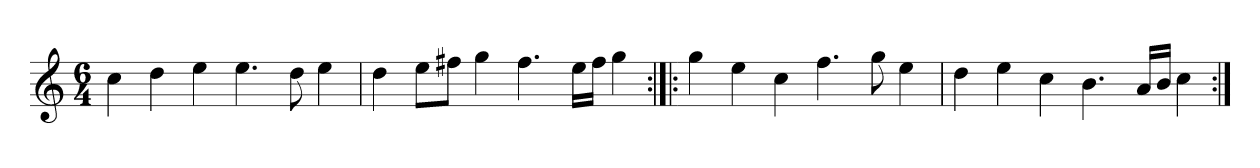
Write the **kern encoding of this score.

**kern
*part1
*staff1
*clefG2
*k[]
*C:
*M6/4
*MM120
=1
4cc
4dd
4ee
4.ee
8dd
4ee
=2
4dd
8ee\L
8ff#X\J
4gg
4.ff#
16ee\LL
16ff#\JJ
4gg
=3:|!|:
4gg
4ee
4cc
4.ff
8gg
4ee
=4
4dd
4ee
4cc
4.b
16a/LL
16b/JJ
4cc
=:|!
*-
